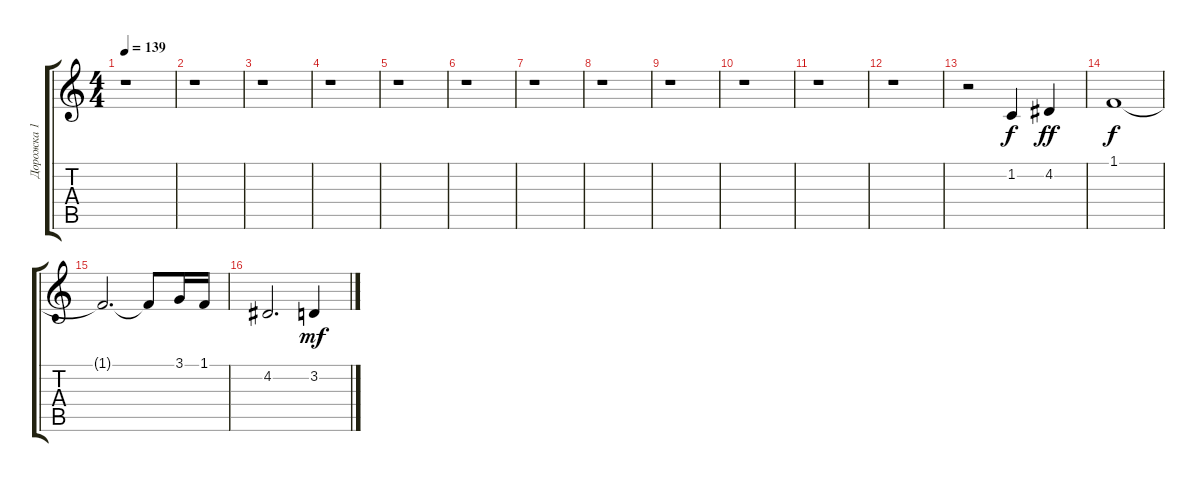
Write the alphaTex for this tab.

\track ("Дорожка 1" "Дорожка 1") {instrument stringensemble1}
\staff {score tabs}
\tuning (E4 B3 G3 D3 A2 E2) {hide}
\ts (4 4)
\tempo 139
\clef g2
\ks c
r.1{dy ff} |
r.1 |
r.1 |
r.1 |
r.1 |
r.1 |
r.1 |
r.1 |
r.1 |
r.1 |
r.1 |
r.1 |
r.2 1.2.4{dy f} 4.2.4{dy ff} |
1.1.1{dy f} |
1.1{t}.2{d} 1.1{t}.8 3.1.16 1.1.16 |
4.2.2{d} 3.2.4{dy mf}
